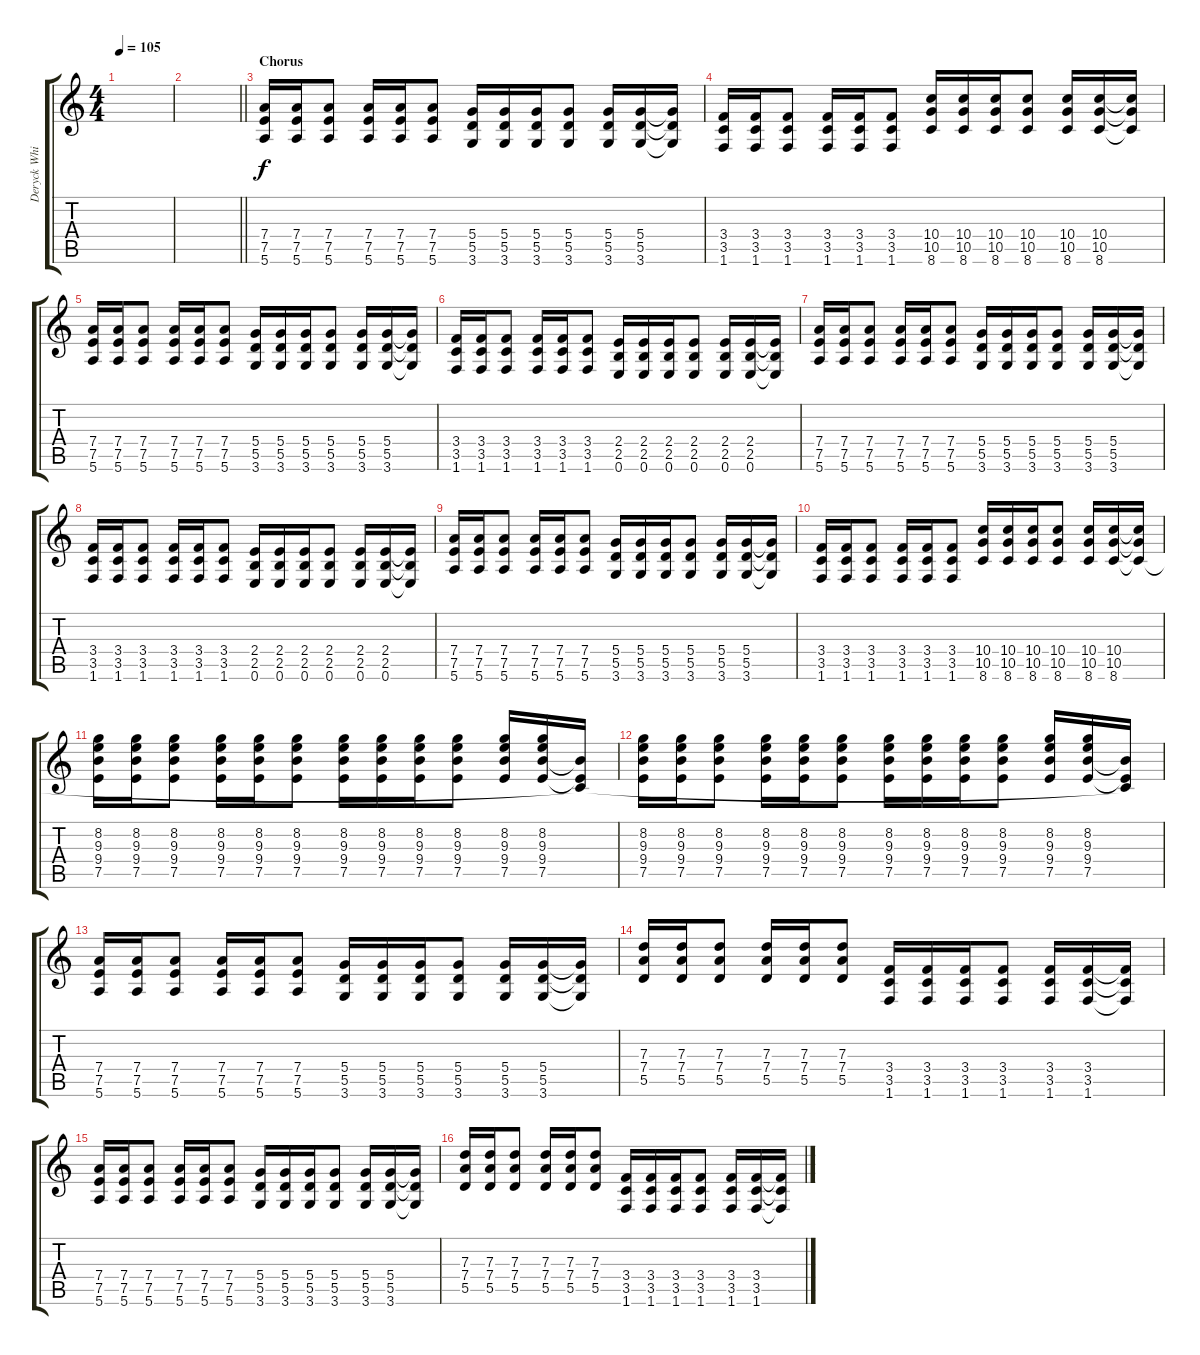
\track ("Deryck Whibley" "Deryck Whi") {instrument overdrivenguitar}
\staff {score tabs}
\tuning (E4 B3 G3 D3 A2 E2) {hide}
\ts (4 4)
\tempo 105
\clef g2
\ks c
|
\barLineRight lightlight
|
\section ("" "Chorus")
(7.4 7.5 5.6).16{instrument overdrivenguitar} (7.4 7.5 5.6).16 (7.4 7.5 5.6).8 (7.4 7.5 5.6).16 (7.4 7.5 5.6).16 (7.4 7.5 5.6).8 (5.4 5.5 3.6).16 (5.4 5.5 3.6).16 (5.4 5.5 3.6).16 (5.4 5.5 3.6).8 (5.4 5.5 3.6).16 (5.4 5.5 3.6).16 (5.4{t} 5.5{t} 3.6{t}).16 |
(3.4 3.5 1.6).16 (3.4 3.5 1.6).16 (3.4 3.5 1.6).8 (3.4 3.5 1.6).16 (3.4 3.5 1.6).16 (3.4 3.5 1.6).8 (10.4 10.5 8.6).16 (10.4 10.5 8.6).16 (10.4 10.5 8.6).16 (10.4 10.5 8.6).8 (10.4 10.5 8.6).16 (10.4 10.5 8.6).16 (10.4{t} 10.5{t} 8.6{t}).16 |
(7.4 7.5 5.6).16 (7.4 7.5 5.6).16 (7.4 7.5 5.6).8 (7.4 7.5 5.6).16 (7.4 7.5 5.6).16 (7.4 7.5 5.6).8 (5.4 5.5 3.6).16 (5.4 5.5 3.6).16 (5.4 5.5 3.6).16 (5.4 5.5 3.6).8 (5.4 5.5 3.6).16 (5.4 5.5 3.6).16 (5.4{t} 5.5{t} 3.6{t}).16 |
(3.4 3.5 1.6).16 (3.4 3.5 1.6).16 (3.4 3.5 1.6).8 (3.4 3.5 1.6).16 (3.4 3.5 1.6).16 (3.4 3.5 1.6).8 (2.4 2.5 0.6).16 (2.4 2.5 0.6).16 (2.4 2.5 0.6).16 (2.4 2.5 0.6).8 (2.4 2.5 0.6).16 (2.4 2.5 0.6).16 (2.4{t} 2.5{t} 0.6{t}).16 |
(7.4 7.5 5.6).16 (7.4 7.5 5.6).16 (7.4 7.5 5.6).8 (7.4 7.5 5.6).16 (7.4 7.5 5.6).16 (7.4 7.5 5.6).8 (5.4 5.5 3.6).16 (5.4 5.5 3.6).16 (5.4 5.5 3.6).16 (5.4 5.5 3.6).8 (5.4 5.5 3.6).16 (5.4 5.5 3.6).16 (5.4{t} 5.5{t} 3.6{t}).16 |
(3.4 3.5 1.6).16 (3.4 3.5 1.6).16 (3.4 3.5 1.6).8 (3.4 3.5 1.6).16 (3.4 3.5 1.6).16 (3.4 3.5 1.6).8 (2.4 2.5 0.6).16 (2.4 2.5 0.6).16 (2.4 2.5 0.6).16 (2.4 2.5 0.6).8 (2.4 2.5 0.6).16 (2.4 2.5 0.6).16 (2.4{t} 2.5{t} 0.6{t}).16 |
(7.4 7.5 5.6).16 (7.4 7.5 5.6).16 (7.4 7.5 5.6).8 (7.4 7.5 5.6).16 (7.4 7.5 5.6).16 (7.4 7.5 5.6).8 (5.4 5.5 3.6).16 (5.4 5.5 3.6).16 (5.4 5.5 3.6).16 (5.4 5.5 3.6).8 (5.4 5.5 3.6).16 (5.4 5.5 3.6).16 (5.4{t} 5.5{t} 3.6{t}).16 |
(3.4 3.5 1.6).16 (3.4 3.5 1.6).16 (3.4 3.5 1.6).8 (3.4 3.5 1.6).16 (3.4 3.5 1.6).16 (3.4 3.5 1.6).8 (10.4 10.5 8.6).16 (10.4 10.5 8.6).16 (10.4 10.5 8.6).16 (10.4 10.5 8.6).8 (10.4 10.5 8.6).16 (10.4 10.5 8.6).16 (10.4{t} 10.5{t} 8.6{t}).16 |
(8.2 9.3 9.4 7.5).16 (8.2 9.3 9.4 7.5).16 (8.2 9.3 9.4 7.5).8 (8.2 9.3 9.4 7.5).16 (8.2 9.3 9.4 7.5).16 (8.2 9.3 9.4 7.5).8 (8.2 9.3 9.4 7.5).16 (8.2 9.3 9.4 7.5).16 (8.2 9.3 9.4 7.5).16 (8.2 9.3 9.4 7.5).8 (8.2 9.3 9.4 7.5).16 (8.2 9.3 9.4 7.5).16 (9.4{t} 7.5{t} 8.6{t}).16 |
(8.2 9.3 9.4 7.5).16 (8.2 9.3 9.4 7.5).16 (8.2 9.3 9.4 7.5).8 (8.2 9.3 9.4 7.5).16 (8.2 9.3 9.4 7.5).16 (8.2 9.3 9.4 7.5).8 (8.2 9.3 9.4 7.5).16 (8.2 9.3 9.4 7.5).16 (8.2 9.3 9.4 7.5).16 (8.2 9.3 9.4 7.5).8 (8.2 9.3 9.4 7.5).16 (8.2 9.3 9.4 7.5).16 (9.4{t} 7.5{t} 8.6{t}).16 |
(7.4 7.5 5.6).16{instrument electricguitarclean} (7.4 7.5 5.6).16 (7.4 7.5 5.6).8 (7.4 7.5 5.6).16 (7.4 7.5 5.6).16 (7.4 7.5 5.6).8 (5.4 5.5 3.6).16 (5.4 5.5 3.6).16 (5.4 5.5 3.6).16 (5.4 5.5 3.6).8 (5.4 5.5 3.6).16 (5.4 5.5 3.6).16 (5.4{t} 5.5{t} 3.6{t}).16 |
(7.3 7.4 5.5).16 (7.3 7.4 5.5).16 (7.3 7.4 5.5).8 (7.3 7.4 5.5).16 (7.3 7.4 5.5).16 (7.3 7.4 5.5).8 (3.4 3.5 1.6).16 (3.4 3.5 1.6).16 (3.4 3.5 1.6).16 (3.4 3.5 1.6).8 (3.4 3.5 1.6).16 (3.4 3.5 1.6).16 (3.4{t} 3.5{t} 1.6{t}).16 |
(7.4 7.5 5.6).16 (7.4 7.5 5.6).16 (7.4 7.5 5.6).8 (7.4 7.5 5.6).16 (7.4 7.5 5.6).16 (7.4 7.5 5.6).8 (5.4 5.5 3.6).16 (5.4 5.5 3.6).16 (5.4 5.5 3.6).16 (5.4 5.5 3.6).8 (5.4 5.5 3.6).16 (5.4 5.5 3.6).16 (5.4{t} 5.5{t} 3.6{t}).16 |
(7.3 7.4 5.5).16 (7.3 7.4 5.5).16 (7.3 7.4 5.5).8 (7.3 7.4 5.5).16 (7.3 7.4 5.5).16 (7.3 7.4 5.5).8 (3.4 3.5 1.6).16 (3.4 3.5 1.6).16 (3.4 3.5 1.6).16 (3.4 3.5 1.6).8 (3.4 3.5 1.6).16 (3.4 3.5 1.6).16 (3.4{t} 3.5{t} 1.6{t}).16
